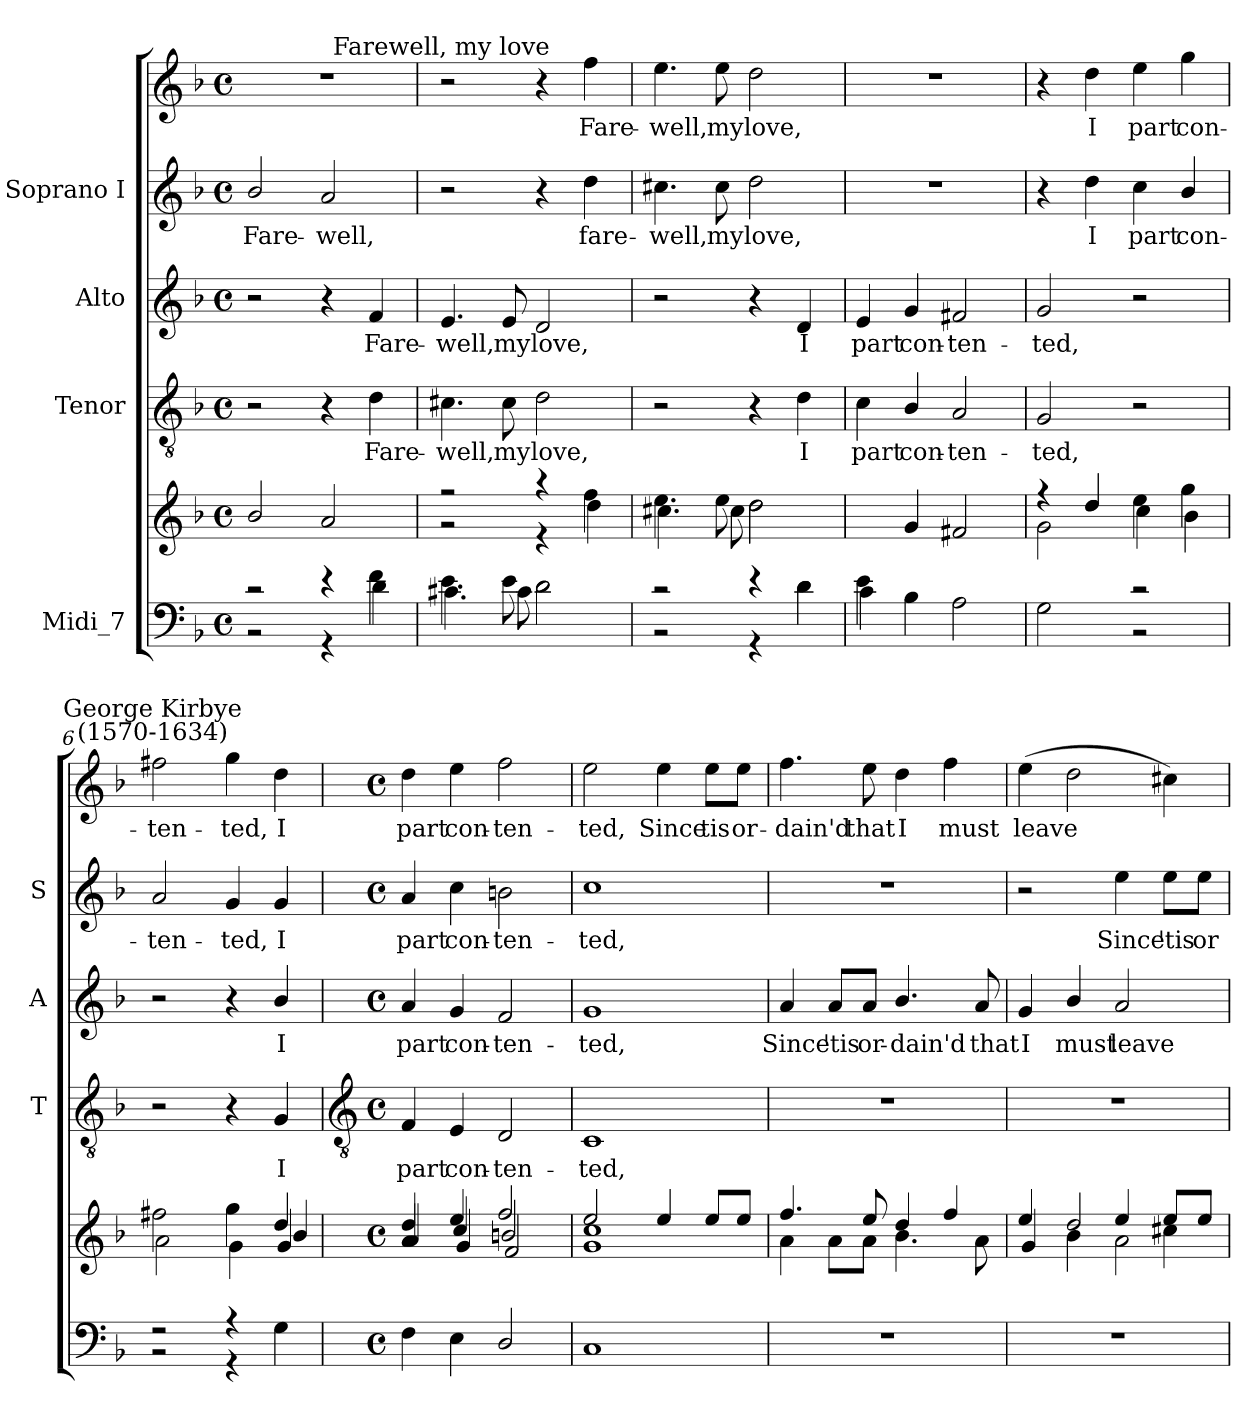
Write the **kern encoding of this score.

**kern	**kern	**kern	**text	**kern	**text	**kern	**text	**kern	**text
*part4	*part4	*part3	*part3	*part2	*part2	*part1	*part1	*part1	*part1
*staff6	*staff5	*staff4	*staff4	*staff3	*staff3	*staff2	*staff2	*staff1	*staff1
*I"Midi_7	*	*I"Tenor	*	*I"Alto	*	*I"Soprano I	*	*	*
*	*	*I'T	*	*I'A	*	*I'S	*	*	*
*clefF4	*clefG2	*clefGv2	*	*clefG2	*	*clefG2	*	*clefG2	*
*k[b-]	*k[b-]	*k[b-]	*	*k[b-]	*	*k[b-]	*	*k[b-]	*
*F:	*F:	*F:	*	*F:	*	*F:	*	*F:	*
*M4/4	*M4/4	*M4/4	*	*M4/4	*	*M4/4	*	*M4/4	*
*met(c)	*met(c)	*met(c)	*	*met(c)	*	*met(c)	*	*met(c)	*
=1	=1	=1	=1	=1	=1	=1	=1	=1	=1
*^	*^	*	*	*	*	*	*	*	*
!	!	!	!	!	!	!	!	!	!LO:LY:b	!	!
2r	2r	1ryy	2b-/	2r	.	2r	.	2b-/	Fare-	1r	.
!	!	!	!	!	!	!	!	!	!LO:LY:b	!	!
4r	4r	.	2a/	4r	.	4r	.	2a	-well,	.	.
!	!	!	!	!	!LO:LY:b	!	!LO:LY:b	!	!	!	!
4f\	4d\	.	.	4d	Fare-	4f	Fare-	.	.	.	.
=2	=2	=2	=2	=2	=2	=2	=2	=2	=2	=2	=2
!	!	!	!	!	!	!	!	!	!	!LO:TX:a:cj:t=Farewell, my love	!
!	!	!	!	!	!LO:LY:b	!	!LO:LY:b	!	!	!	!
4.e\	4.c#X\	2r	2r	4.c#X	-well,	4.e	-well,	2r	.	2r	.
!	!	!	!	!	!LO:LY:b	!	!LO:LY:b	!	!	!	!
8e\	8c#\	.	.	8c#	my	8e	my	.	.	.	.
!	!	!	!	!	!LO:LY:b	!	!LO:LY:b	!	!	!	!
2d\	2d\	4r	4r	2d	love,	2d	love,	4r	.	4r	.
!	!	!	!	!	!	!	!	!	!LO:LY:b	!	!LO:LY:b
.	.	4ff\	4dd\	.	.	.	.	4dd\	-fare-	4ff	Fare-
=3	=3	=3	=3	=3	=3	=3	=3	=3	=3	=3	=3
!	!	!	!	!	!	!	!	!	!LO:LY:b	!	!LO:LY:b
2r	2r	4.ee\	4.cc#X\	2r	.	2r	.	4.cc#X	well,	4.ee	-well,
!	!	!	!	!	!	!	!	!	!LO:LY:b	!	!LO:LY:b
.	.	8ee\	8cc#\	.	.	.	.	8cc#	my	8ee	my
!	!	!	!	!	!	!	!	!	!LO:LY:b	!	!LO:LY:b
4r	4r	2dd\	2dd\	4r	.	4r	.	2dd\	love,	2dd	love,
!	!	!	!	!	!LO:LY:b	!	!LO:LY:b	!	!	!	!
4d\	4d\	.	.	4d	I	4d	I	.	.	.	.
=4	=4	=4	=4	=4	=4	=4	=4	=4	=4	=4	=4
*	*	*	*^	*	*	*	*	*	*	*	*
!	!	!	!	!	!	!LO:LY:b	!	!LO:LY:b	!	!	!	!
4e\	4c\	1ryy	1ryy	4ryy	4c	part	4e	part	1r	.	1r	.
!	!	!	!	!	!	!LO:LY:b	!	!LO:LY:b	!	!	!	!
2.ryy	4B-\	.	.	4g/	4B-/	con-	4g	con-	.	.	.	.
!	!	!	!	!	!	!LO:LY:b	!	!LO:LY:b	!	!	!	!
.	2A\	.	.	2f#X/	2A	-ten-	2f#X	-ten-	.	.	.	.
=5	=5	=5	=5	=5	=5	=5	=5	=5	=5	=5	=5	=5
!	!	!	!	!	!	!LO:LY:b	!	!LO:LY:b	!	!	!	!
2ryy	2G\	4r	4ryy	2g\	2G	-ted,	2g	-ted,	4r	.	4r	.
!	!	!	!	!	!	!	!	!	!	!LO:LY:b	!	!LO:LY:b
.	.	4dd/	4dd/	.	.	.	.	.	4dd\	-I	4dd	I
!	!	!	!	!	!	!	!	!	!	!LO:LY:b	!	!LO:LY:b
2r	2r	4ee\	4cc\	2ryy	2r	.	2r	.	4cc	part	4ee	part
!	!	!	!	!	!	!	!	!	!	!LO:LY:b	!	!LO:LY:b
.	.	4gg\	4b-\	.	.	.	.	.	4b-/	con-	4gg	con-
=6	=6	=6	=6	=6	=6	=6	=6	=6	=6	=6	=6	=6
!	!	!	!	!	!	!	!	!	!	!	!LO:TX:a:cj:t=George Kirbye\n(1570-1634)	!
!	!	!	!	!	!	!	!	!	!	!LO:LY:b	!	!LO:LY:b
2r	2r	2ff#X\	2a\	2.ryy	2r	.	2r	.	2a	ten-	2ff#X	-ten-
!	!	!	!	!	!	!	!	!	!	!LO:LY:b	!	!LO:LY:b
4r	4r	4gg\	4g\	.	4r	.	4r	.	4g	-ted,	4gg	-ted,
!	!	!	!	!	!	!LO:LY:b	!	!LO:LY:b	!	!LO:LY:b	!	!LO:LY:b
4ryy	4G\	4dd/	4g/	4b-/	4G	I	4b-/	I	4g	I	4dd	I
*v	*v	*	*	*	*	*	*	*	*	*	*	*
!!LO:LB:g=z
=7	=7	=7	=7	=7	=7	=7	=7	=7	=7	=7	=7
*	*	*	*	*clefGv2	*	*	*	*	*	*	*
*M4/4	*M4/4	*	*	*M4/4	*	*M4/4	*	*M4/4	*	*M4/4	*
*met(c)	*met(c)	*	*	*met(c)	*	*met(c)	*	*met(c)	*	*met(c)	*
*^	*	*	*	*	*	*	*	*	*	*	*
!	!	!	!	!	!	!LO:LY:b	!	!LO:LY:b	!	!LO:LY:b	!	!LO:LY:b
*v	*v	*	*	*	*	*	*	*	*	*	*	*
4F\	4dd/	4a/	4a/	4F/	part	4a	part	4a	-part	4dd	part
!	!	!	!	!	!LO:LY:b	!	!LO:LY:b	!	!LO:LY:b	!	!LO:LY:b
4E\	4ee/	4cc/	4g/	4E	con-	4g	con-	4cc	con-	4ee	con-
!	!	!	!	!	!LO:LY:b	!	!LO:LY:b	!	!LO:LY:b	!	!LO:LY:b
2D/	2ff/	2bn/	2f/	2D	-ten-	2f	-ten-	2bn	-ten-	2ff	-ten-
=8	=8	=8	=8	=8	=8	=8	=8	=8	=8	=8	=8
!	!	!	!	!	!LO:LY:b	!	!LO:LY:b	!	!LO:LY:b	!	!LO:LY:b
1C\	2ee/	1cc\	1g/	1C	-ted,	1g	-ted,	1cc	-ted,	2ee	-ted,
!	!	!	!	!	!	!	!	!	!	!	!LO:LY:b
.	4ee/	.	.	.	.	.	.	.	.	4ee	Since
!	!	!	!	!	!	!	!	!	!	!	!LO:LY:b
.	8ee/L	.	.	.	.	.	.	.	.	8ee\L	tis
!	!	!	!	!	!	!	!	!	!	!	!LO:LY:b
.	8ee/J	.	.	.	.	.	.	.	.	8ee\J	or-
=9	=9	=9	=9	=9	=9	=9	=9	=9	=9	=9	=9
!	!	!	!	!	!	!	!LO:LY:b	!	!	!	!LO:LY:b
1r	4.ff/	1ryy	4a\	1r	.	4a	Since	1r	.	4.ff	dain'd
!	!	!	!	!	!	!	!LO:LY:b	!	!	!	!
.	.	.	8a\L	.	.	8a/L	'tis	.	.	.	.
!	!	!	!	!	!	!	!LO:LY:b	!	!	!	!LO:LY:b
.	8ee/	.	8a\J	.	.	8a/J	or-	.	.	8ee	that
!	!	!	!	!	!	!	!LO:LY:b	!	!	!	!LO:LY:b
.	4dd/	.	4.b-\	.	.	4.b-/	-dain'd	.	.	4dd	I
!	!	!	!	!	!	!	!	!	!	!	!LO:LY:b
.	4ff/	.	.	.	.	.	.	.	.	4ff	must
!	!	!	!	!	!	!	!LO:LY:b	!	!	!	!
.	.	.	8a\	.	.	8a	that	.	.	.	.
=10	=10	=10	=10	=10	=10	=10	=10	=10	=10	=10	=10
!	!	!	!	!	!	!	!LO:LY:b	!	!	!	!LO:LY:b
1r	4ee/	2ryy	4g/	1r	.	4g	I	2r	.	(>4ee	leave
!	!	!	!	!	!	!	!LO:LY:b	!	!	!	!
.	2dd/	.	4b-\	.	.	4b-/	must	.	.	2dd\	.
!	!	!	!	!	!	!	!LO:LY:b	!	!LO:LY:b	!	!
.	.	4ee/	2a\	.	.	2a	leave	4ee	Since	.	.
!	!	!	!	!	!	!	!	!	!LO:LY:b	!	!
.	4cc#X\	8ee/L	.	.	.	.	.	8ee\L	'tis	4cc#X)	.
!	!	!	!	!	!	!	!	!	!LO:LY:b	!	!
.	.	8ee/J	.	.	.	.	.	8ee\J	or-	.	.
*	*v	*v	*v	*	*	*	*	*	*	*	*
=	=	=	=	=	=	=	=	=	=
*-	*-	*-	*-	*-	*-	*-	*-	*-	*-
